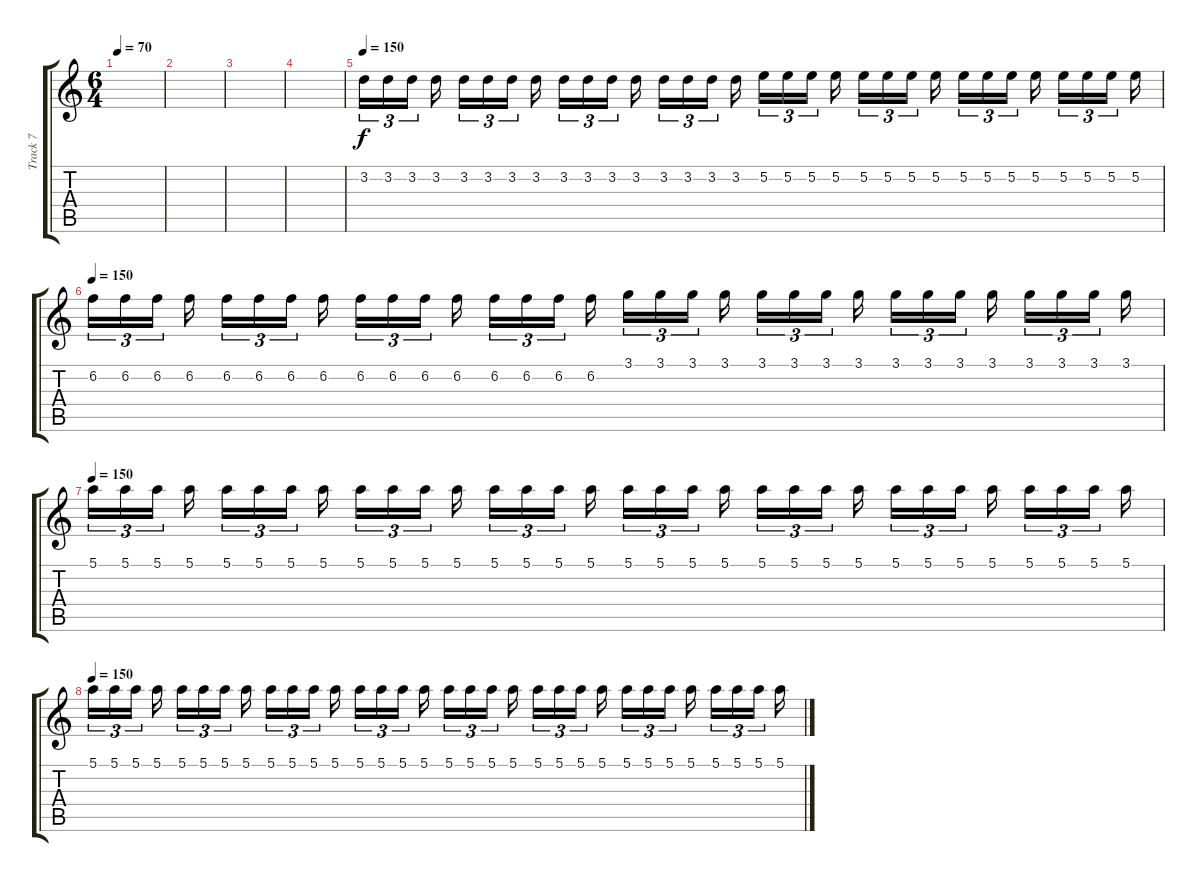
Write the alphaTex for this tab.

\track ("Track 7" "Track 7") {instrument distortionguitar}
\staff {score tabs}
\tuning (E4 B3 G3 D3 A2 E2) {hide}
\ts (6 4)
\tempo 70
\clef g2
\ks c
|
|
|
|
\tempo 150
3.2.16{tu (3 2)} 3.2.16{tu (3 2)} 3.2.16{tu (3 2) beam splitsecondary} 3.2.16{beam splitsecondary} 3.2.16{tu (3 2)} 3.2.16{tu (3 2)} 3.2.16{tu (3 2) beam splitsecondary} 3.2.16{beam splitsecondary} 3.2.16{tu (3 2)} 3.2.16{tu (3 2)} 3.2.16{tu (3 2) beam splitsecondary} 3.2.16{beam splitsecondary} 3.2.16{tu (3 2)} 3.2.16{tu (3 2)} 3.2.16{tu (3 2) beam splitsecondary} 3.2.16 5.2.16{tu (3 2)} 5.2.16{tu (3 2)} 5.2.16{tu (3 2) beam splitsecondary} 5.2.16{beam splitsecondary} 5.2.16{tu (3 2)} 5.2.16{tu (3 2)} 5.2.16{tu (3 2) beam splitsecondary} 5.2.16{beam splitsecondary} 5.2.16{tu (3 2)} 5.2.16{tu (3 2)} 5.2.16{tu (3 2) beam splitsecondary} 5.2.16{beam splitsecondary} 5.2.16{tu (3 2)} 5.2.16{tu (3 2)} 5.2.16{tu (3 2) beam splitsecondary} 5.2.16 |
\tempo 150
6.2.16{tu (3 2)} 6.2.16{tu (3 2)} 6.2.16{tu (3 2) beam splitsecondary} 6.2.16{beam splitsecondary} 6.2.16{tu (3 2)} 6.2.16{tu (3 2)} 6.2.16{tu (3 2) beam splitsecondary} 6.2.16{beam splitsecondary} 6.2.16{tu (3 2)} 6.2.16{tu (3 2)} 6.2.16{tu (3 2) beam splitsecondary} 6.2.16{beam splitsecondary} 6.2.16{tu (3 2)} 6.2.16{tu (3 2)} 6.2.16{tu (3 2) beam splitsecondary} 6.2.16 3.1.16{tu (3 2)} 3.1.16{tu (3 2)} 3.1.16{tu (3 2) beam splitsecondary} 3.1.16{beam splitsecondary} 3.1.16{tu (3 2)} 3.1.16{tu (3 2)} 3.1.16{tu (3 2) beam splitsecondary} 3.1.16{beam splitsecondary} 3.1.16{tu (3 2)} 3.1.16{tu (3 2)} 3.1.16{tu (3 2) beam splitsecondary} 3.1.16{beam splitsecondary} 3.1.16{tu (3 2)} 3.1.16{tu (3 2)} 3.1.16{tu (3 2) beam splitsecondary} 3.1.16 |
\tempo 150
5.1.16{tu (3 2)} 5.1.16{tu (3 2)} 5.1.16{tu (3 2) beam splitsecondary} 5.1.16{beam splitsecondary} 5.1.16{tu (3 2)} 5.1.16{tu (3 2)} 5.1.16{tu (3 2) beam splitsecondary} 5.1.16{beam splitsecondary} 5.1.16{tu (3 2)} 5.1.16{tu (3 2)} 5.1.16{tu (3 2) beam splitsecondary} 5.1.16{beam splitsecondary} 5.1.16{tu (3 2)} 5.1.16{tu (3 2)} 5.1.16{tu (3 2) beam splitsecondary} 5.1.16 5.1.16{tu (3 2)} 5.1.16{tu (3 2)} 5.1.16{tu (3 2) beam splitsecondary} 5.1.16{beam splitsecondary} 5.1.16{tu (3 2)} 5.1.16{tu (3 2)} 5.1.16{tu (3 2) beam splitsecondary} 5.1.16{beam splitsecondary} 5.1.16{tu (3 2)} 5.1.16{tu (3 2)} 5.1.16{tu (3 2) beam splitsecondary} 5.1.16{beam splitsecondary} 5.1.16{tu (3 2)} 5.1.16{tu (3 2)} 5.1.16{tu (3 2) beam splitsecondary} 5.1.16 |
\tempo 150
5.1.16{tu (3 2)} 5.1.16{tu (3 2)} 5.1.16{tu (3 2) beam splitsecondary} 5.1.16{beam splitsecondary} 5.1.16{tu (3 2)} 5.1.16{tu (3 2)} 5.1.16{tu (3 2) beam splitsecondary} 5.1.16{beam splitsecondary} 5.1.16{tu (3 2)} 5.1.16{tu (3 2)} 5.1.16{tu (3 2) beam splitsecondary} 5.1.16{beam splitsecondary} 5.1.16{tu (3 2)} 5.1.16{tu (3 2)} 5.1.16{tu (3 2) beam splitsecondary} 5.1.16 5.1.16{tu (3 2)} 5.1.16{tu (3 2)} 5.1.16{tu (3 2) beam splitsecondary} 5.1.16{beam splitsecondary} 5.1.16{tu (3 2)} 5.1.16{tu (3 2)} 5.1.16{tu (3 2) beam splitsecondary} 5.1.16{beam splitsecondary} 5.1.16{tu (3 2)} 5.1.16{tu (3 2)} 5.1.16{tu (3 2) beam splitsecondary} 5.1.16{beam splitsecondary} 5.1.16{tu (3 2)} 5.1.16{tu (3 2)} 5.1.16{tu (3 2) beam splitsecondary} 5.1.16
